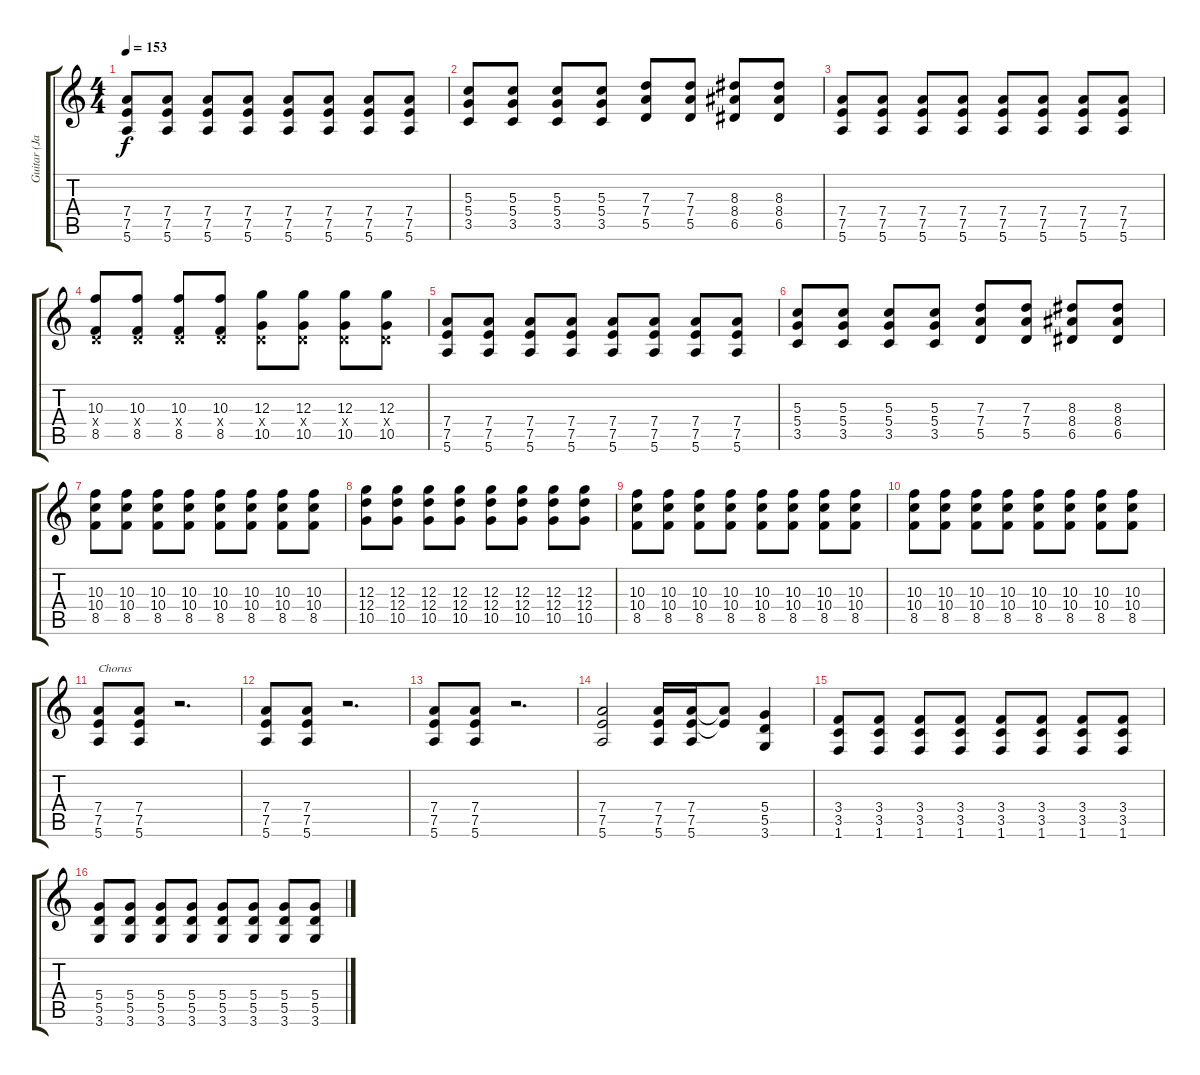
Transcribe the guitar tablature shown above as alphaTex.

\track ("Guitar (Jade) " "Guitar (Ja") {instrument distortionguitar}
\staff {score tabs}
\tuning (E4 B3 G3 D3 A2 E2) {hide}
\ts (4 4)
\tempo 153
\clef g2
\ks c
(7.4 7.5 5.6).8{dy f} (7.4 7.5 5.6).8 (7.4 7.5 5.6).8 (7.4 7.5 5.6).8 (7.4 7.5 5.6).8 (7.4 7.5 5.6).8 (7.4 7.5 5.6).8 (7.4 7.5 5.6).8 |
(5.3 5.4 3.5).8 (5.3 5.4 3.5).8 (5.3 5.4 3.5).8 (5.3 5.4 3.5).8 (7.3 7.4 5.5).8 (7.3 7.4 5.5).8 (8.3 8.4 6.5).8 (8.3 8.4 6.5).8 |
(7.4 7.5 5.6).8 (7.4 7.5 5.6).8 (7.4 7.5 5.6).8 (7.4 7.5 5.6).8 (7.4 7.5 5.6).8 (7.4 7.5 5.6).8 (7.4 7.5 5.6).8 (7.4 7.5 5.6).8 |
(10.3 0.4{x} 8.5).8 (10.3 0.4{x} 8.5).8 (10.3 0.4{x} 8.5).8 (10.3 0.4{x} 8.5).8 (12.3 0.4{x} 10.5).8 (12.3 0.4{x} 10.5).8 (12.3 0.4{x} 10.5).8 (12.3 0.4{x} 10.5).8 |
(7.4 7.5 5.6).8 (7.4 7.5 5.6).8 (7.4 7.5 5.6).8 (7.4 7.5 5.6).8 (7.4 7.5 5.6).8 (7.4 7.5 5.6).8 (7.4 7.5 5.6).8 (7.4 7.5 5.6).8 |
(5.3 5.4 3.5).8 (5.3 5.4 3.5).8 (5.3 5.4 3.5).8 (5.3 5.4 3.5).8 (7.3 7.4 5.5).8 (7.3 7.4 5.5).8 (8.3 8.4 6.5).8 (8.3 8.4 6.5).8 |
(10.3 10.4 8.5).8 (10.3 10.4 8.5).8 (10.3 10.4 8.5).8 (10.3 10.4 8.5).8 (10.3 10.4 8.5).8 (10.3 10.4 8.5).8 (10.3 10.4 8.5).8 (10.3 10.4 8.5).8 |
(12.3 12.4 10.5).8 (12.3 12.4 10.5).8 (12.3 12.4 10.5).8 (12.3 12.4 10.5).8 (12.3 12.4 10.5).8 (12.3 12.4 10.5).8 (12.3 12.4 10.5).8 (12.3 12.4 10.5).8 |
(10.3 10.4 8.5).8 (10.3 10.4 8.5).8 (10.3 10.4 8.5).8 (10.3 10.4 8.5).8 (10.3 10.4 8.5).8 (10.3 10.4 8.5).8 (10.3 10.4 8.5).8 (10.3 10.4 8.5).8 |
(10.3 10.4 8.5).8 (10.3 10.4 8.5).8 (10.3 10.4 8.5).8 (10.3 10.4 8.5).8 (10.3 10.4 8.5).8 (10.3 10.4 8.5).8 (10.3 10.4 8.5).8 (10.3 10.4 8.5).8 |
(7.4 7.5 5.6).8{txt "Chorus"} (7.4 7.5 5.6).8 r.2{d} |
(7.4 7.5 5.6).8 (7.4 7.5 5.6).8 r.2{d} |
(7.4 7.5 5.6).8 (7.4 7.5 5.6).8 r.2{d} |
(7.4 7.5 5.6).2 (7.4 7.5 5.6).16 (7.4 7.5 5.6).16 (7.4{t} 7.5{t}).8 (5.4 5.5 3.6).4 |
(3.4 3.5 1.6).8 (3.4 3.5 1.6).8 (3.4 3.5 1.6).8 (3.4 3.5 1.6).8 (3.4 3.5 1.6).8 (3.4 3.5 1.6).8 (3.4 3.5 1.6).8 (3.4 3.5 1.6).8 |
(5.4 5.5 3.6).8 (5.4 5.5 3.6).8 (5.4 5.5 3.6).8 (5.4 5.5 3.6).8 (5.4 5.5 3.6).8 (5.4 5.5 3.6).8 (5.4 5.5 3.6).8 (5.4 5.5 3.6).8
